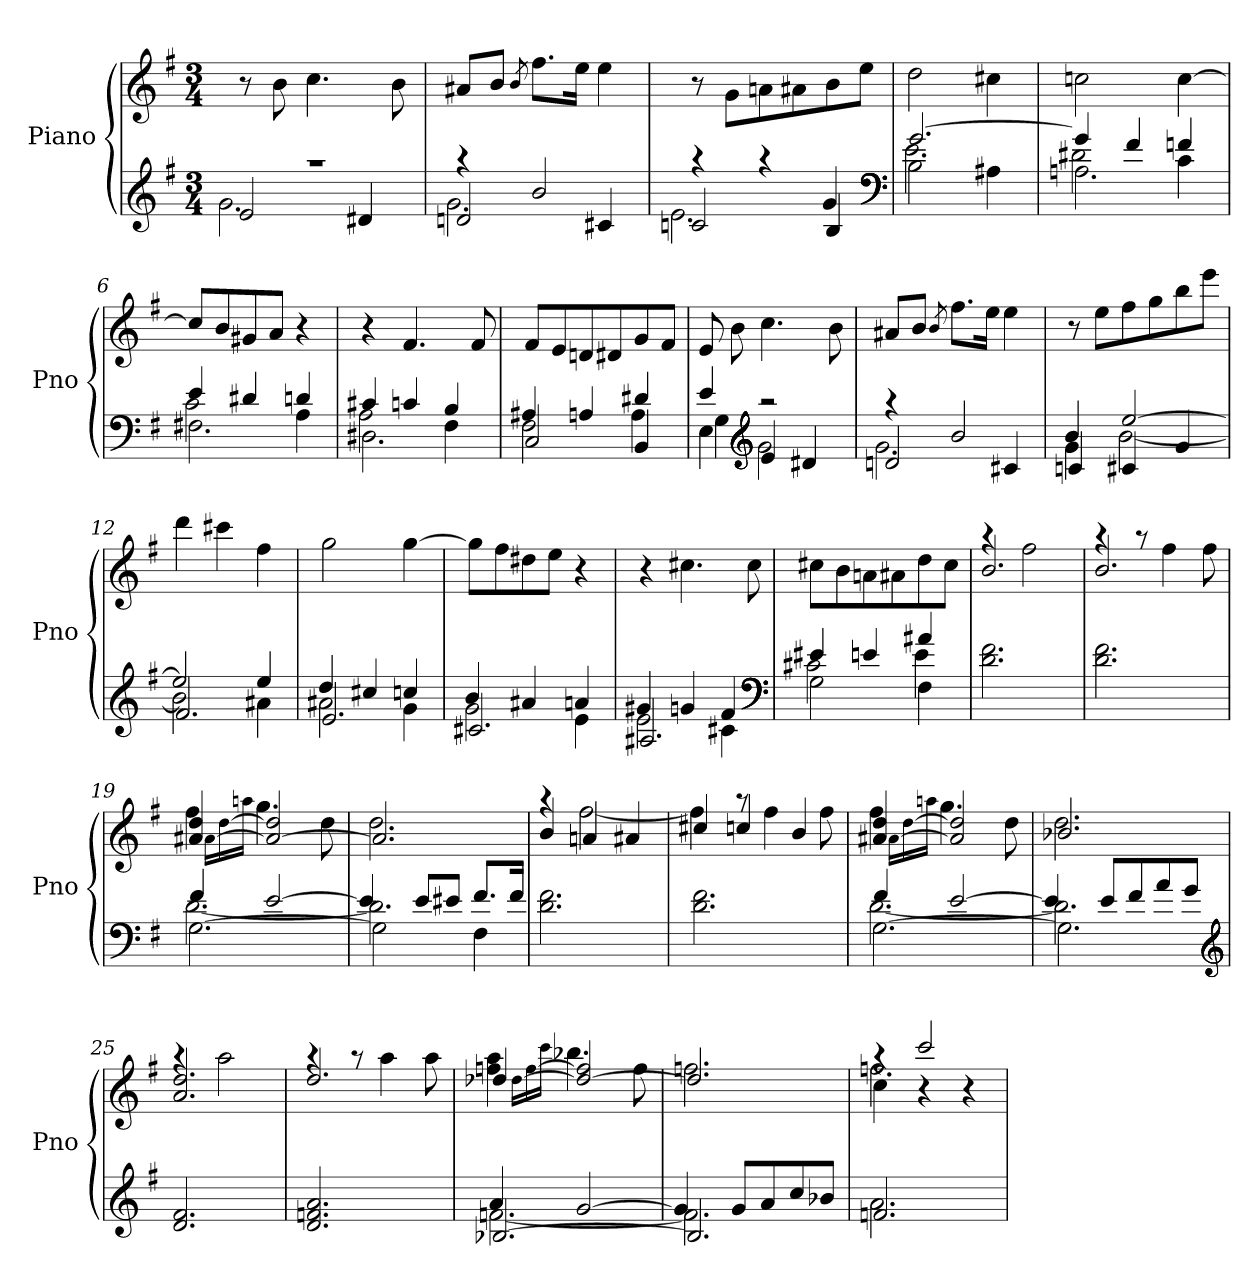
**kern	**kern
*part1	*part1
*staff2	*staff1
*I"Piano	*
*I'Pno	*
*clefG2	*clefG2
*k[f#]	*k[f#]
*e:	*e:
*M3/4	*M3/4
=1	=1
*^	*
*	*^	*
2e/	2.g	2.raa	8r
.	.	.	8b
.	.	.	4.cc
4d#X/	.	.	.
.	.	.	8b
=2	=2	=2	=2
2dn/	2.g	4raa	8a#XL
.	.	.	8bJ
.	.	.	8qb/
.	.	2b	8.ff#L
.	.	.	16eeJk
4c#X/	.	.	4ee
=3	=3	=3	=3
2cn/	2.e	4raa	8r
.	.	.	8gL
.	.	4raa	8an
.	.	.	8a#X
4B/	.	4g	8b
.	.	.	8eeJ
*clefF4	*	*	*
=4	=4	=4	=4
2B\	2.e	[2.g	2dd
4A#X\	.	.	4cc#X
=5	=5	=5	=5
2.An\	2d#X	4g]	2ccn
.	.	4f#	.
.	4c	4fn	[4cc
=6	=6	=6	=6
2.F#X\	2c	4e	8ccL]
.	.	.	8b
.	.	4d#X	8g#X
.	.	.	8aJ
.	4A	4dn	4r
=7	=7	=7	=7
2.D#X\	2A	4c#X	4r
.	.	4cn	4.f#
.	4F#	4B	.
.	.	.	8f#
=8	=8	=8	=8
2C/	2F#	4A#X	8f#L
.	.	.	8e
.	.	4An	8dn
.	.	.	8d#X
4BB/	4A	4d#X	8g
.	.	.	8f#J
=9	=9	=9	=9
4E\	4G	4e	8e
.	.	.	8b
*clefG2	*	*	*
4e/	2g	2raa	4.cc
4d#X/	.	.	.
.	.	.	8b
=10	=10	=10	=10
2dn/	2.g	4raa	8a#XL
.	.	.	8bJ
.	.	.	8qb/
.	.	2b	8.ff#L
.	.	.	16eeJk
4c#X/	.	.	4ee
=11	=11	=11	=11
4cn/	4g	4b	8r
.	.	.	8eeL
4c#X/	[2b	[2ee	8ff#
.	.	.	8gg
4g/	.	.	8bb
.	.	.	8eeeJ
=12	=12	=12	=12
2.f#/	2b]	2ee]	4ddd
.	.	.	4ccc#X
.	4a#X	4ee	4ff#
=13	=13	=13	=13
2.e/	2a#X	4dd	2gg
.	.	4cc#X	.
.	4g	4ccn	[4gg
=14	=14	=14	=14
2.c#X/	2g	4b	8ggL]
.	.	.	8ff#
.	.	4a#X	8dd#X
.	.	.	8eeJ
.	4e	4an	4r
=15	=15	=15	=15
2.A#X/	2e	4g#X	4r
.	.	4gn	4.cc#X
.	4c#X	4f#	.
.	.	.	8cc#
*clefF4	*	*	*
=16	=16	=16	=16
2G\	2c#X	4e#X	8cc#XL
.	.	.	8b
.	.	4en	8an
.	.	.	8a#X
4F#\	4e	4a#X	8dd
.	.	.	8cc#J
*v	*v	*v	*
=17	=17
*	*^
2.d 2.f#	2.b	4raa
.	.	2ff#
=18	=18	=18
2.d 2.f#	2.b	4raa
.	.	8raa
.	.	4ff#
.	.	8ff#
=19	=19	=19
*^	*	*
*	*^	*	*
[2.G\	[2.d	4f#	4a#X 4dd	4ff#
.	.	.	[16qa#\LL	.
.	.	.	[16qdd\	.
.	.	.	16qaan\JJ	.
.	.	[2e	2a#_ 2dd]	4.gg
.	.	.	.	8dd
=20	=20	=20	=20	=20
2G\]	2.d]	4e]	2.a#]	2.dd
.	.	8eL	.	.
.	.	8e#XJ	.	.
4F#\	.	8.f#L	.	.
.	.	16f#Jk	.	.
*v	*v	*v	*	*
=21	=21	=21
2.d 2.f#	4b	4raa
.	4an	[2ff#
.	4a#X	.
=22	=22	=22
2.d 2.f#	4cc#X	4ff#]
.	4ccn	8raa
.	.	4ff#
.	4b	.
.	.	8ff#
=23	=23	=23
*^	*	*
*	*^	*	*
[2.G\	[2.d	4f#	4a#X 4dd	4ff#
.	.	.	[16qa#\LL	.
.	.	.	[16qdd\	.
.	.	.	16qaan\JJ	.
.	.	[2e	2a#] 2dd]	4.gg
.	.	.	.	8dd
=24	=24	=24	=24	=24
2.G\]	2.d]	4e]	2.b-X	2.dd
.	.	8eL	.	.
.	.	8f#	.	.
.	.	8a	.	.
.	.	8gJ	.	.
*v	*v	*v	*	*
*clefG2	*	*
=25	=25	=25
2.d 2.f#	2.a 2.dd	4raa
.	.	2aa
=26	=26	=26
2.d 2.fn 2.a	2.dd	4raa
.	.	8raa
.	.	4aa
.	.	8aa
=27	=27	=27
*^	*	*
*	*^	*	*
[2.B-X/	[2.fn	4a	4dd-X	4ffn 4aa
.	.	.	[16qdd-\LL	.
.	.	.	[16qff\	.
.	.	.	16qccc\JJ	.
.	.	[2g	2dd-_ 2ff]	4.bb-X
.	.	.	.	8ff
=28	=28	=28	=28	=28
2.B-/]	2.f]	4g]	2.dd-]	2.ffn
.	.	8gL	.	.
.	.	8a	.	.
.	.	8cc	.	.
.	.	8b-XJ	.	.
*	*v	*v	*	*
=29	=29	=29	=29
*	*	*	*^
2.fn	2.a	4cc\	2.ffn	4raa
.	.	4r	.	2ccc
.	.	4r	.	.
*v	*v	*	*	*
*	*v	*v	*v
=	=
*-	*-
